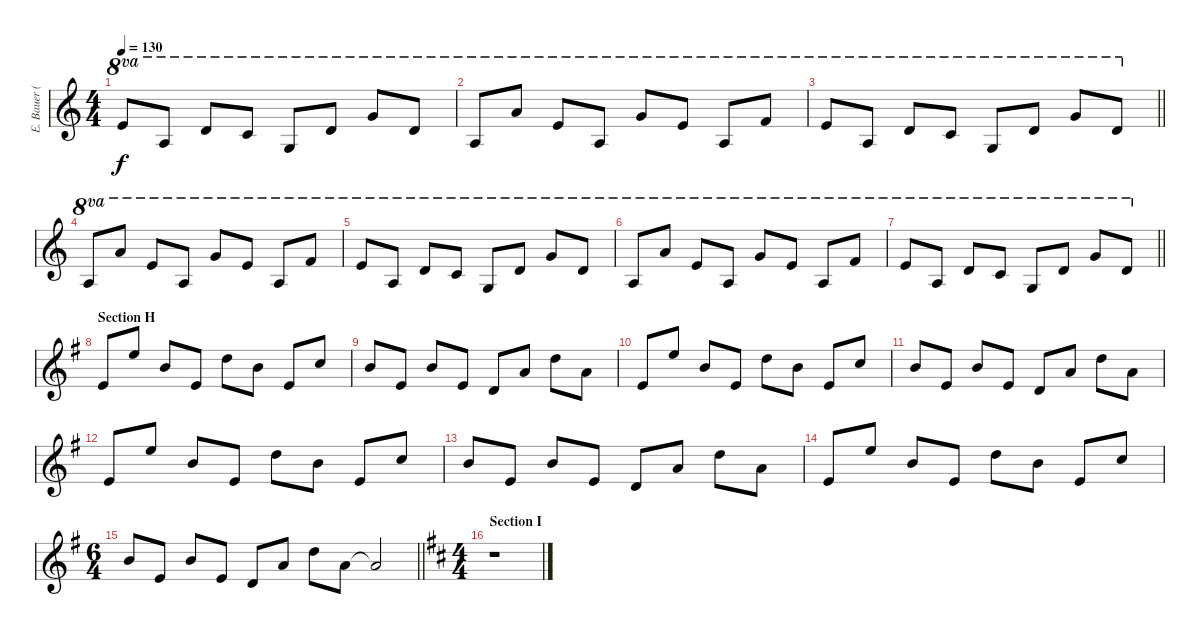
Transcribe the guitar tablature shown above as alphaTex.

\track ("E. Bauer (Keyboard)" "E. Bauer (") {instrument lead2sawtooth}
\staff {score}
\tuning (E4 B3 G3 D3 A2 E2) {hide}
\ts (4 4)
\tempo 130
\clef g2
\ks aminor
12.1.8{ot 8va dy f} 5.1.8{ot 8va} 10.1.8{ot 8va} 8.1.8{ot 8va} 3.1.8{ot 8va} 10.1.8{ot 8va} 15.1.8{ot 8va} 10.1.8{ot 8va} |
5.1.8{ot 8va} 17.1.8{ot 8va} 12.1.8{ot 8va} 5.1.8{ot 8va} 15.1.8{ot 8va} 12.1.8{ot 8va} 5.1.8{ot 8va} 13.1.8{ot 8va} |
\barLineRight lightlight
12.1.8{ot 8va} 5.1.8{ot 8va} 10.1.8{ot 8va} 8.1.8{ot 8va} 3.1.8{ot 8va} 10.1.8{ot 8va} 15.1.8{ot 8va} 10.1.8{ot 8va} |
5.1.8{ot 8va} 17.1.8{ot 8va} 12.1.8{ot 8va} 5.1.8{ot 8va} 15.1.8{ot 8va} 12.1.8{ot 8va} 5.1.8{ot 8va} 13.1.8{ot 8va} |
12.1.8{ot 8va} 5.1.8{ot 8va} 10.1.8{ot 8va} 8.1.8{ot 8va} 3.1.8{ot 8va} 10.1.8{ot 8va} 15.1.8{ot 8va} 10.1.8{ot 8va} |
5.1.8{ot 8va} 17.1.8{ot 8va} 12.1.8{ot 8va} 5.1.8{ot 8va} 15.1.8{ot 8va} 12.1.8{ot 8va} 5.1.8{ot 8va} 13.1.8{ot 8va} |
\barLineRight lightlight
12.1.8{ot 8va} 5.1.8{ot 8va} 10.1.8{ot 8va} 8.1.8{ot 8va} 3.1.8{ot 8va} 10.1.8{ot 8va} 15.1.8{ot 8va} 10.1.8{ot 8va} |
\section ("" "Section H")
\ks eminor
0.1.8 12.1.8 7.1.8 0.1.8 10.1.8 7.1.8 0.1.8 8.1.8 |
7.1.8 0.1.8 7.1.8 0.1.8 3.2.8 5.1.8 10.1.8 5.1.8 |
0.1.8 12.1.8 7.1.8 0.1.8 10.1.8 7.1.8 0.1.8 8.1.8 |
7.1.8 0.1.8 7.1.8 0.1.8 3.2.8 5.1.8 10.1.8 5.1.8 |
0.1.8 12.1.8 7.1.8 0.1.8 10.1.8 7.1.8 0.1.8 8.1.8 |
7.1.8 0.1.8 7.1.8 0.1.8 3.2.8 5.1.8 10.1.8 5.1.8 |
0.1.8 12.1.8 7.1.8 0.1.8 10.1.8 7.1.8 0.1.8 8.1.8 |
\ts (6 4)
\barLineRight lightlight
7.1.8 0.1.8 7.1.8 0.1.8 3.2.8 5.1.8 10.1.8 5.1.8 5.1{t}.2 |
\ts (4 4)
\section ("" "Section I")
\ks bminor
r.1
